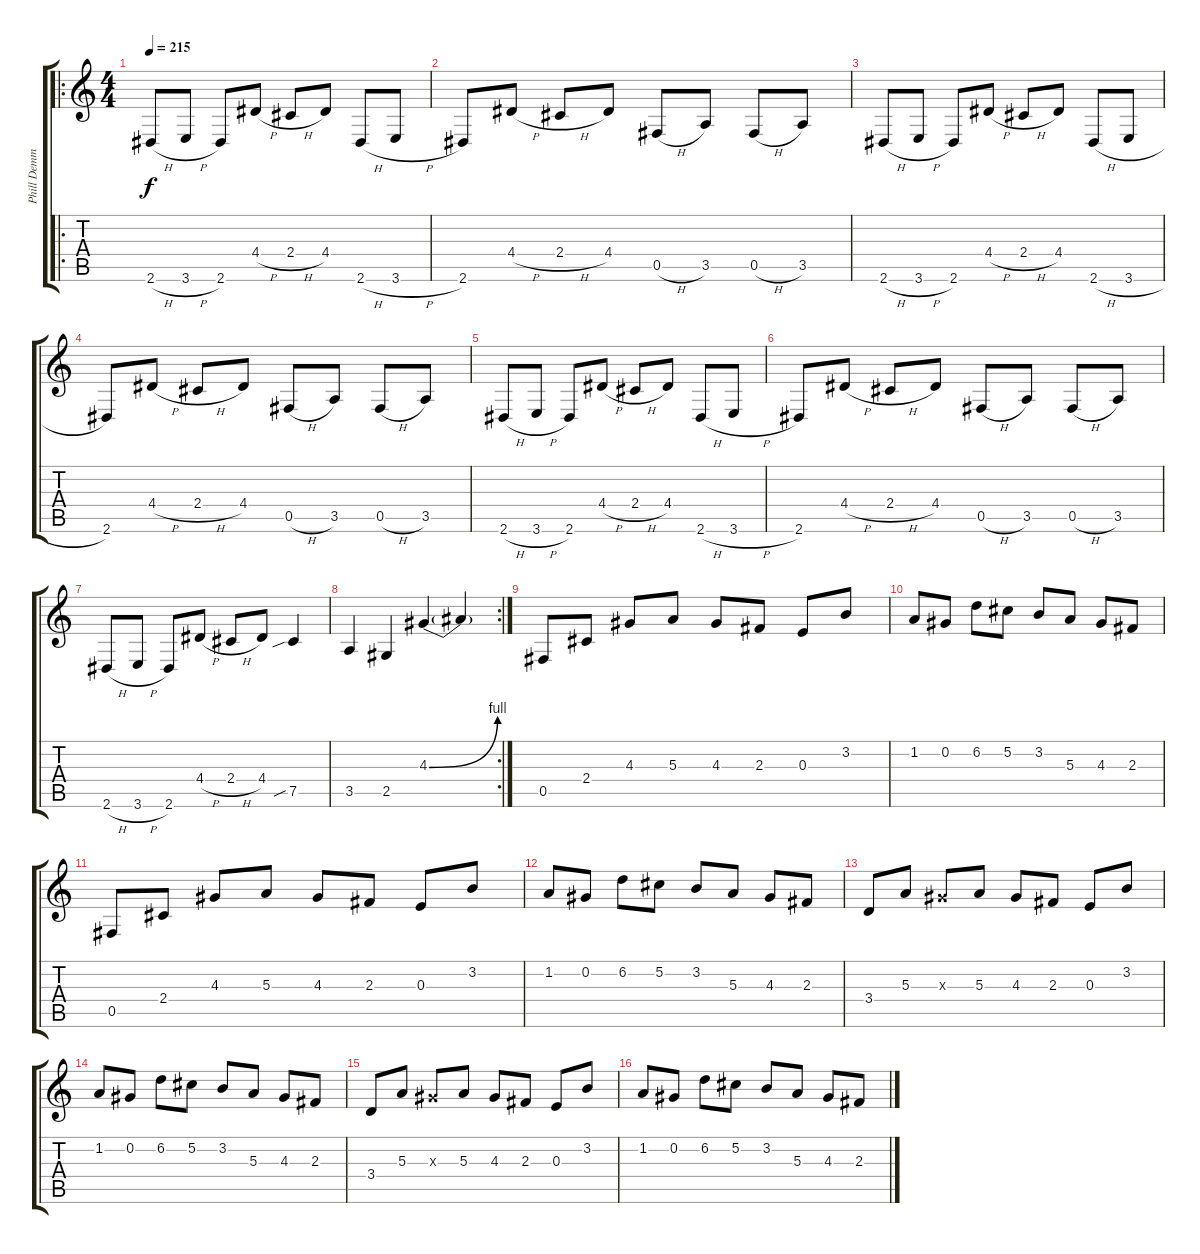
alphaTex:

\track ("Phill Demmel" "Phill Demm") {instrument distortionguitar}
\staff {score tabs}
\tuning (Db4 Ab3 E3 B2 Gb2 Db2) {hide}
\ro
\ts (4 4)
\tempo 215
\clef g2
\ks c
2.6{h}.8{dy f} 3.6{h}.8 2.6.8 4.4{h}.8 2.4{h}.8 4.4.8 2.6{h}.8 3.6{h}.8 |
2.6.8 4.4{h}.8 2.4{h}.8 4.4.8 0.5{h}.8 3.5.8 0.5{h}.8 3.5.8 |
2.6{h}.8 3.6{h}.8 2.6.8 4.4{h}.8 2.4{h}.8 4.4.8 2.6{h}.8 3.6{h}.8 |
2.6.8 4.4{h}.8 2.4{h}.8 4.4.8 0.5{h}.8 3.5.8 0.5{h}.8 3.5.8 |
2.6{h}.8 3.6{h}.8 2.6.8 4.4{h}.8 2.4{h}.8 4.4.8 2.6{h}.8 3.6{h}.8 |
2.6.8 4.4{h}.8 2.4{h}.8 4.4.8 0.5{h}.8 3.5.8 0.5{h}.8 3.5.8 |
2.6{h}.8 3.6{h}.8 2.6.8 4.4{h}.8 2.4{h}.8 4.4.8 7.5{sib}.4 |
\rc 2
3.5.4 2.5.4 4.3{be (bend 0 0 60 4)}.4 4.3{t}.4 |
0.5.8 2.4.8 4.3.8 5.3.8 4.3.8 2.3.8 0.3.8 3.2.8 |
1.2.8 0.2.8 6.2.8 5.2.8 3.2.8 5.3.8 4.3.8 2.3.8 |
0.5.8 2.4.8 4.3.8 5.3.8 4.3.8 2.3.8 0.3.8 3.2.8 |
1.2.8 0.2.8 6.2.8 5.2.8 3.2.8 5.3.8 4.3.8 2.3.8 |
3.4.8 5.3.8 4.3{x}.8 5.3.8 4.3.8 2.3.8 0.3.8 3.2.8 |
1.2.8 0.2.8 6.2.8 5.2.8 3.2.8 5.3.8 4.3.8 2.3.8 |
3.4.8 5.3.8 4.3{x}.8 5.3.8 4.3.8 2.3.8 0.3.8 3.2.8 |
1.2.8 0.2.8 6.2.8 5.2.8 3.2.8 5.3.8 4.3.8 2.3.8
